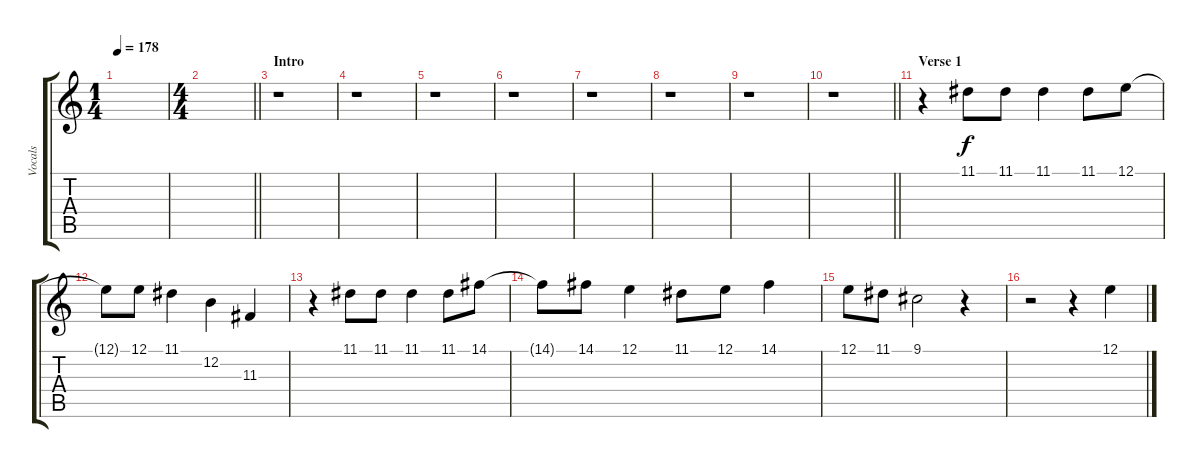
\track ("Vocals" "Vocals") {instrument lead6voice}
\staff {score tabs}
\tuning (E4 B3 G3 D3 A2 E2) {hide}
\ts (1 4)
\tempo 178
\clef g2
\ks c
|
\ts (4 4)
\barLineRight lightlight
|
\section ("" "Intro")
r.1 |
r.1 |
r.1 |
r.1 |
r.1 |
r.1 |
r.1 |
\barLineRight lightlight
r.1 |
\section ("" "Verse 1")
r.4 11.1.8 11.1.8 11.1.4 11.1.8 12.1.8 |
12.1{t}.8 12.1.8 11.1.4 12.2.4 11.3.4 |
r.4 11.1.8 11.1.8 11.1.4 11.1.8 14.1.8 |
14.1{t}.8 14.1.8 12.1.4 11.1.8 12.1.8 14.1.4 |
12.1.8 11.1.8 9.1.2 r.4 |
r.2 r.4 12.1.4
